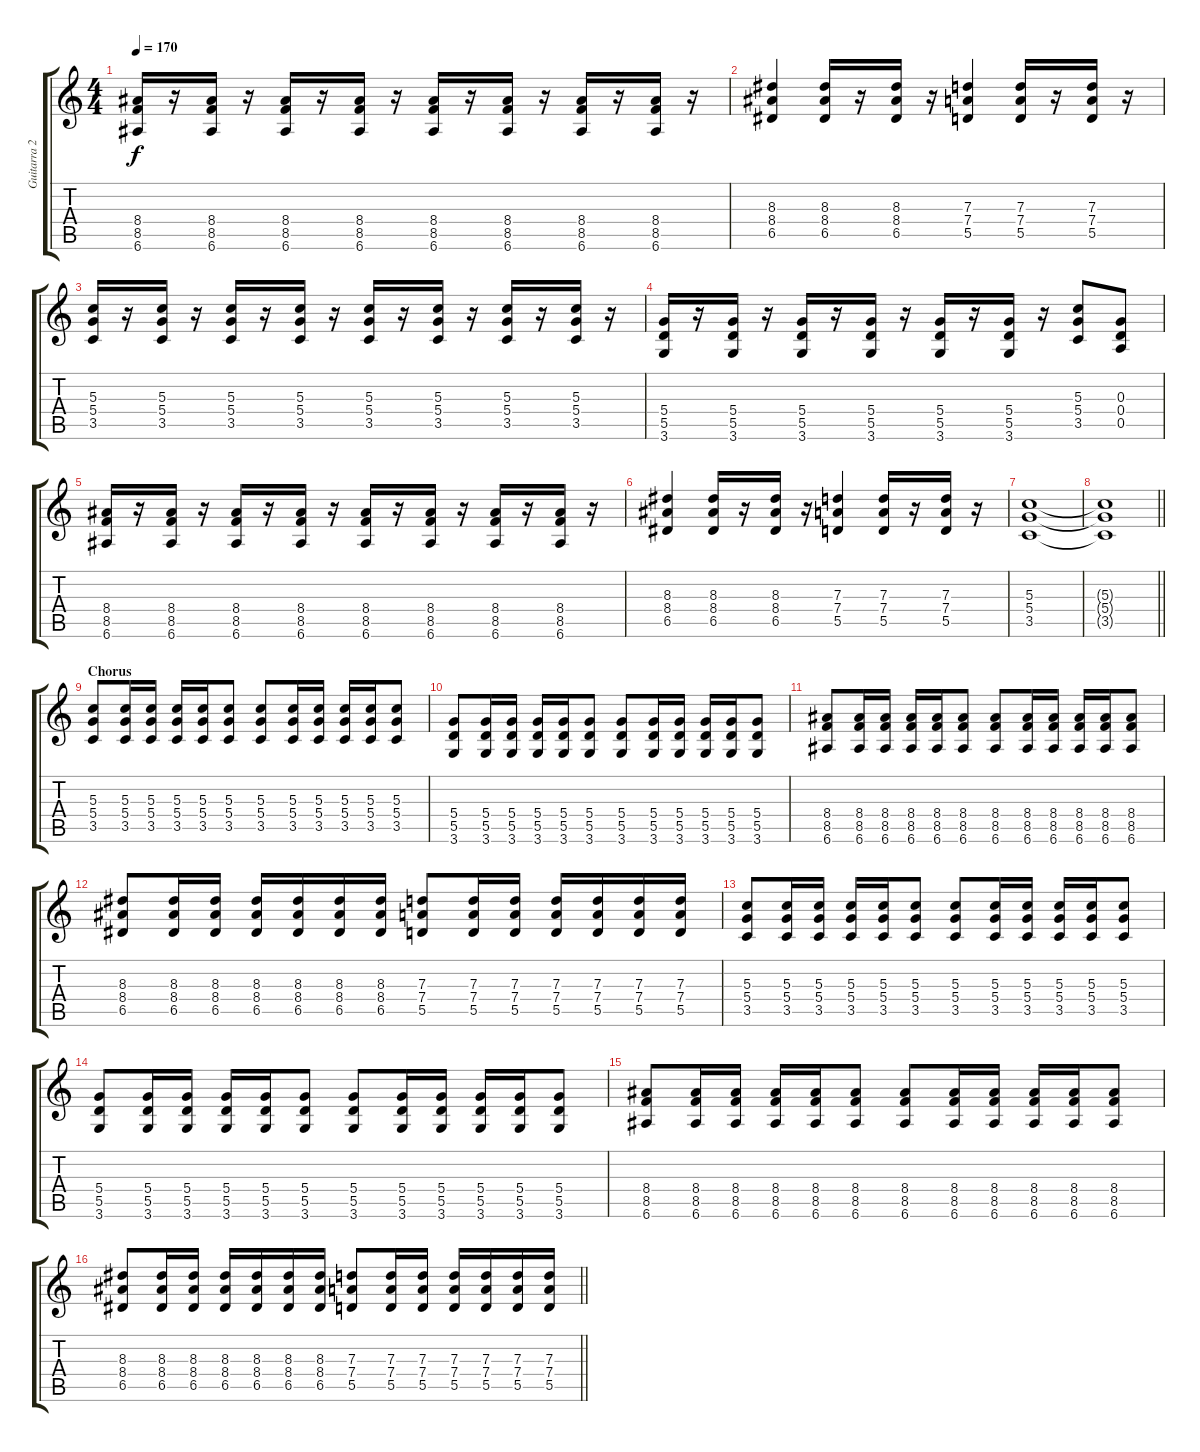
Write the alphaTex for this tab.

\track ("Guitarra 2 - Erik" "Guitarra 2") {instrument overdrivenguitar}
\staff {score tabs}
\tuning (E4 B3 G3 D3 A2 E2) {hide}
\ts (4 4)
\tempo 170
\clef g2
\ks c
(8.4 8.5 6.6).16{dy f} r.16 (8.4 8.5 6.6).16 r.16 (8.4 8.5 6.6).16 r.16 (8.4 8.5 6.6).16 r.16 (8.4 8.5 6.6).16 r.16 (8.4 8.5 6.6).16 r.16 (8.4 8.5 6.6).16 r.16 (8.4 8.5 6.6).16 r.16 |
(8.3 8.4 6.5).4 (8.3 8.4 6.5).16 r.16 (8.3 8.4 6.5).16 r.16 (7.3 7.4 5.5).4 (7.3 7.4 5.5).16 r.16 (7.3 7.4 5.5).16 r.16 |
(5.3 5.4 3.5).16 r.16 (5.3 5.4 3.5).16 r.16 (5.3 5.4 3.5).16 r.16 (5.3 5.4 3.5).16 r.16 (5.3 5.4 3.5).16 r.16 (5.3 5.4 3.5).16 r.16 (5.3 5.4 3.5).16 r.16 (5.3 5.4 3.5).16 r.16 |
(5.4 5.5 3.6).16 r.16 (5.4 5.5 3.6).16 r.16 (5.4 5.5 3.6).16 r.16 (5.4 5.5 3.6).16 r.16 (5.4 5.5 3.6).16 r.16 (5.4 5.5 3.6).16 r.16 (5.3 5.4 3.5).8 (0.3 0.4 0.5).8 |
(8.4 8.5 6.6).16 r.16 (8.4 8.5 6.6).16 r.16 (8.4 8.5 6.6).16 r.16 (8.4 8.5 6.6).16 r.16 (8.4 8.5 6.6).16 r.16 (8.4 8.5 6.6).16 r.16 (8.4 8.5 6.6).16 r.16 (8.4 8.5 6.6).16 r.16 |
(8.3 8.4 6.5).4 (8.3 8.4 6.5).16 r.16 (8.3 8.4 6.5).16 r.16 (7.3 7.4 5.5).4 (7.3 7.4 5.5).16 r.16 (7.3 7.4 5.5).16 r.16 |
(5.3 5.4 3.5).1 |
\barLineRight lightlight
(5.3{t} 5.4{t} 3.5{t}).1 |
\section ("" "Chorus")
(5.3 5.4 3.5).8 (5.3 5.4 3.5).16 (5.3 5.4 3.5).16 (5.3 5.4 3.5).16 (5.3 5.4 3.5).16 (5.3 5.4 3.5).8 (5.3 5.4 3.5).8 (5.3 5.4 3.5).16 (5.3 5.4 3.5).16 (5.3 5.4 3.5).16 (5.3 5.4 3.5).16 (5.3 5.4 3.5).8 |
(5.4 5.5 3.6).8 (5.4 5.5 3.6).16 (5.4 5.5 3.6).16 (5.4 5.5 3.6).16 (5.4 5.5 3.6).16 (5.4 5.5 3.6).8 (5.4 5.5 3.6).8 (5.4 5.5 3.6).16 (5.4 5.5 3.6).16 (5.4 5.5 3.6).16 (5.4 5.5 3.6).16 (5.4 5.5 3.6).8 |
(8.4 8.5 6.6).8 (8.4 8.5 6.6).16 (8.4 8.5 6.6).16 (8.4 8.5 6.6).16 (8.4 8.5 6.6).16 (8.4 8.5 6.6).8 (8.4 8.5 6.6).8 (8.4 8.5 6.6).16 (8.4 8.5 6.6).16 (8.4 8.5 6.6).16 (8.4 8.5 6.6).16 (8.4 8.5 6.6).8 |
(8.3 8.4 6.5).8 (8.3 8.4 6.5).16 (8.3 8.4 6.5).16 (8.3 8.4 6.5).16 (8.3 8.4 6.5).16 (8.3 8.4 6.5).16 (8.3 8.4 6.5).16 (7.3 7.4 5.5).8 (7.3 7.4 5.5).16 (7.3 7.4 5.5).16 (7.3 7.4 5.5).16 (7.3 7.4 5.5).16 (7.3 7.4 5.5).16 (7.3 7.4 5.5).16 |
(5.3 5.4 3.5).8 (5.3 5.4 3.5).16 (5.3 5.4 3.5).16 (5.3 5.4 3.5).16 (5.3 5.4 3.5).16 (5.3 5.4 3.5).8 (5.3 5.4 3.5).8 (5.3 5.4 3.5).16 (5.3 5.4 3.5).16 (5.3 5.4 3.5).16 (5.3 5.4 3.5).16 (5.3 5.4 3.5).8 |
(5.4 5.5 3.6).8 (5.4 5.5 3.6).16 (5.4 5.5 3.6).16 (5.4 5.5 3.6).16 (5.4 5.5 3.6).16 (5.4 5.5 3.6).8 (5.4 5.5 3.6).8 (5.4 5.5 3.6).16 (5.4 5.5 3.6).16 (5.4 5.5 3.6).16 (5.4 5.5 3.6).16 (5.4 5.5 3.6).8 |
(8.4 8.5 6.6).8 (8.4 8.5 6.6).16 (8.4 8.5 6.6).16 (8.4 8.5 6.6).16 (8.4 8.5 6.6).16 (8.4 8.5 6.6).8 (8.4 8.5 6.6).8 (8.4 8.5 6.6).16 (8.4 8.5 6.6).16 (8.4 8.5 6.6).16 (8.4 8.5 6.6).16 (8.4 8.5 6.6).8 |
\barLineRight lightlight
(8.3 8.4 6.5).8 (8.3 8.4 6.5).16 (8.3 8.4 6.5).16 (8.3 8.4 6.5).16 (8.3 8.4 6.5).16 (8.3 8.4 6.5).16 (8.3 8.4 6.5).16 (7.3 7.4 5.5).8 (7.3 7.4 5.5).16 (7.3 7.4 5.5).16 (7.3 7.4 5.5).16 (7.3 7.4 5.5).16 (7.3 7.4 5.5).16 (7.3 7.4 5.5).16
